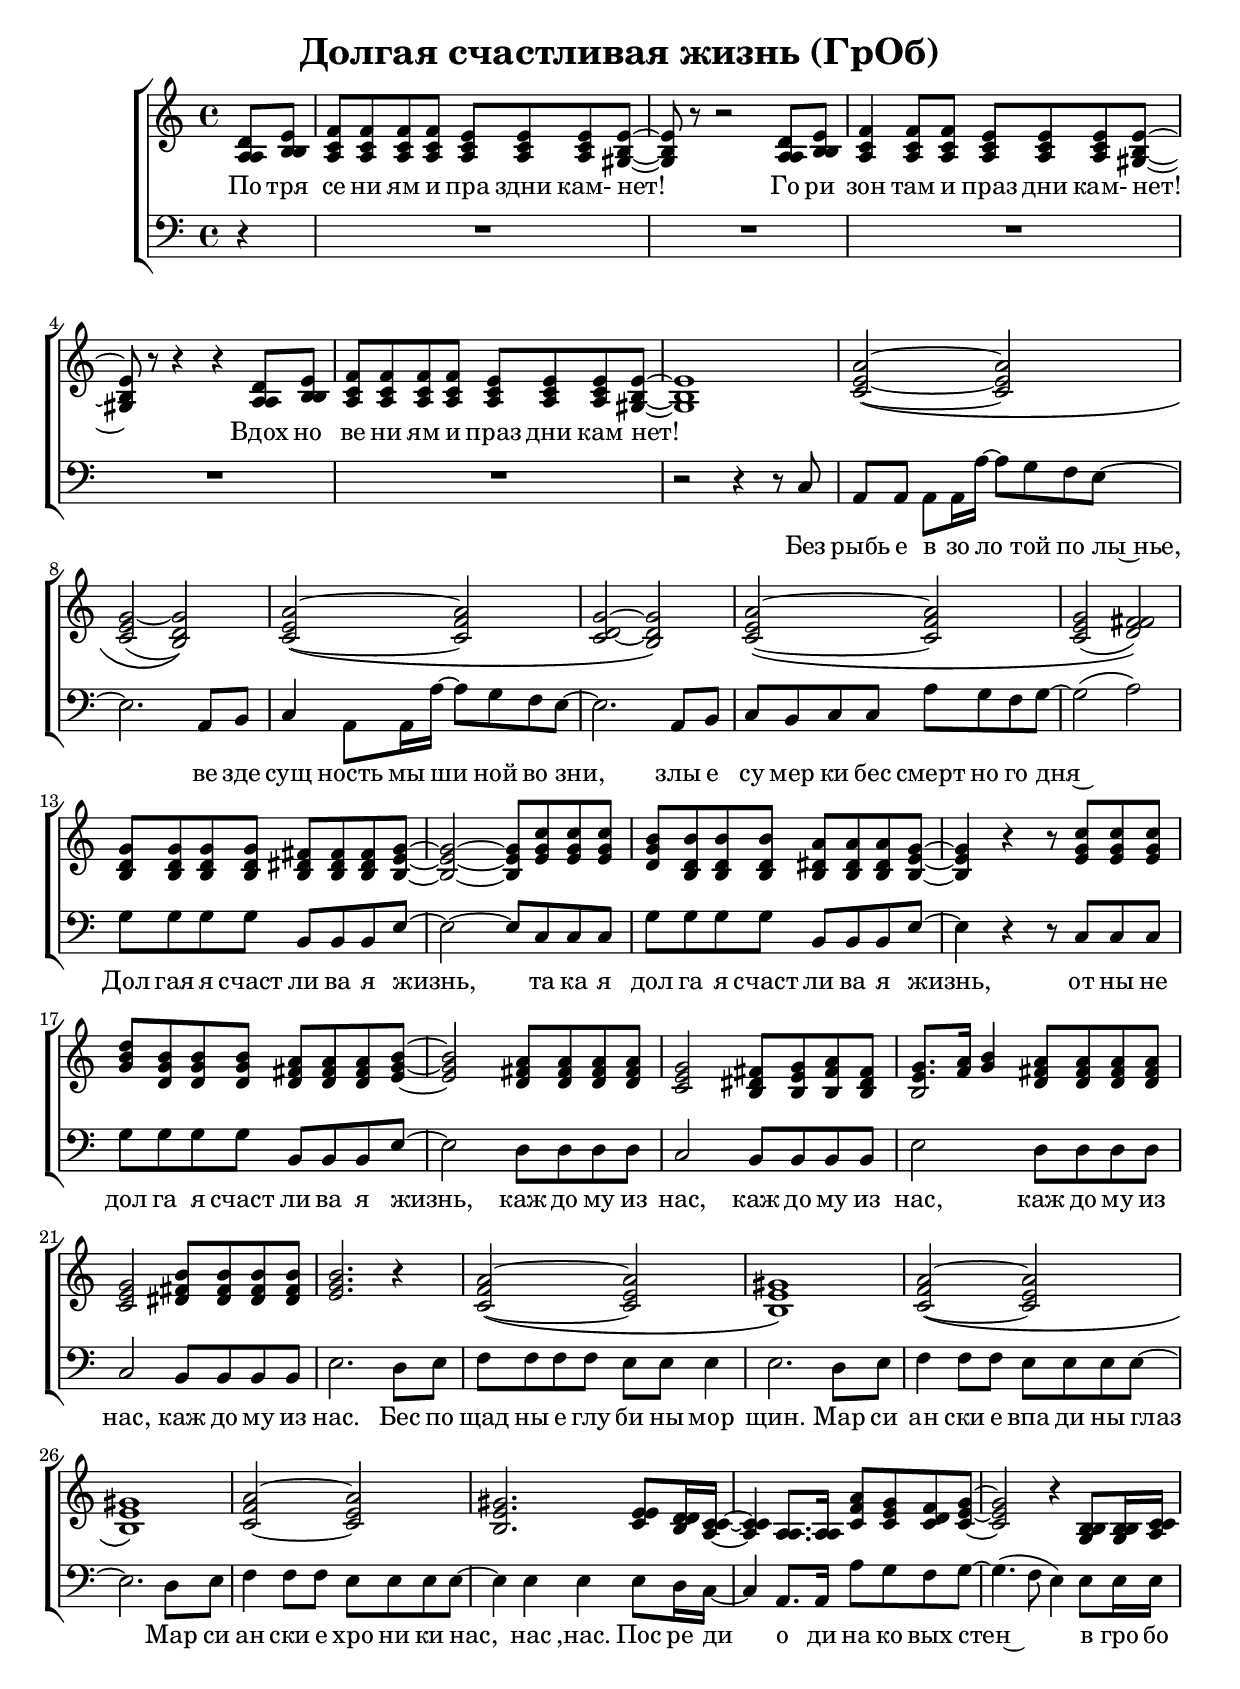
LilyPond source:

\version "2.18.0"  % necessary for upgrading to future LilyPond versions.

\header{
  title = "Долгая счастливая жизнь (ГрОб)"
}

global = {
  \key c \major
  \time 4/4
}

sopMusic = \relative {
  \partial 4 d'8 e | f f f f e e e e~ | e r8 r2 d8 e | f4 f8 f e e e e~ | e r8 r4 r4 d8 e |
  f f f f e e e e~ | e1 | a2~\( a | g~ g\) | a~\( a | g~ g\) |
  a~\( a | g( fis)\) | g8 g g g fis fis fis g~ | g2~ g8 c c c | b b b b a a a g~ |
  g4 r r8 c c c | d b b b a a a b~ | b2 a8 a a a | g2 fis8 g a fis |
  g8. a16 b4 a8 a a a | g2 b8 b b b | b2. r4 | a2~\( a | gis1\) | a2~\( a |
  gis1\) | a2~ a | gis2. e8 d16 c~ | c4  a8. a16 a'8 g f g~ | g2 r4 b,8 b16 c |
}

altoMusic = \relative {
  \partial 4 a8  b | c c c c c c c b~ | b r8 r2 a8 b | c4 c8 c c c c b~ | b r8 r4 r4 a8 b |
  c c c c c c c  b~ | b1 | e2~\( e | e( d)\) | e~\( f | d~ d\) |
  e\( f | e( fis)\) | d8 d d d dis dis dis e~ | e2~ e8 g g g | g d d d dis dis dis e~ |
  e4 r r8 g g g | b g g g fis fis fis g~ | g2 fis8 fis fis fis | e2 dis8 e fis dis |
  e8. f16 g4 fis8 fis fis fis | e2 fis8 fis fis fis | g2. r4 | f2\( e | e1\) | f2\( e |
  e1 | f2 e | e2. e8 d16 c~ | c4  a8. a16 f'8 e d e | e2 r4 b8 b16 c |
}

tenorMusic = \relative {
  \partial 4 a8 b | a a a a a a a gis~ | gis r8 r2 a8 b | a4 a8 a a a a gis~ | gis r8 r4 r4 a8 b | 
  a a a a a a a gis~ | gis1 | c2~\( c | c~ b\) | c~\( c | c~ b\) |
  c~\( c | c( d)\) | b8 b b b b b b b~ | b2~ b8 e e e | d b b b b b b b~ |
  b4 r r8 e e e | g d d d d d d e~ | e2 d8 d d d | c2 b8 b b b |
  b2 d8 d d d | c2 dis8 dis dis dis | e2. r4 | c2\( c | b1\) | c2\( c |
  b1 | c2~ c | b2. c8 b16 a~ | a4 a8. a16 c8 c c c | c2 r4 g8 g16 a |
}

bassMusic = \relative {
  \partial 4 d4\rest | R1*4 |
  | R1 | r2 r4 r8 c8 | a a a a16 a'~ a8 g f e~ | e2. a,8 b | c4 a8 a16 a'~ a8 g f e~ | e2. a,8 b |
  c b c c a' g f g~ | g2( a) | g8 g g g b, b b e~ | e2~ e8 c c c | g' g g g b, b b e~ |
  e4 r r8 c c c| g' g g g b, b b e~ | e2 d8 d d d | c2 b8 b b b |
  e2 d8 d d d | c2 b8 b b b | e2. d8 e | f f f f e e e4 | e2. d8 e | f4 f8 f e e e e~ |
  e2. d8 e | f4 f8 f e e e e~ | e4 e e e8 d16 c~ | c4  a8. a16 a'8 g f g~ | g4.( f8 e4) e8 e16 e |
}


altoWords = \lyricmode {
  По тря се ни ям и пра здни кам- нет! Го ри зон там и праз дни кам- нет! Вдох но
  ве ни ям и праз дни кам нет!
}

bassWords = \lyricmode {
 Без рыбь е в зо ло той по лы~нье, ве зде сущ ность мы ши ной во зни, злы е
 cу мер ки бес смерт но го дня~ Дол гая я счаст ли ва я жизнь, та ка я дол га я счаст ли ва я жизнь,
 от ны не дол га я счаст ли ва я жизнь, каж до му из нас, каж до му из
 нас, каж до му из нас, каж до му из нас. Бес по щад ны е глу би ны мор щин. Мар си ан ски е впа ди ны глаз
 Мар си ан ски е хро ни ки нас, нас ,нас. Пос ре ди о ди на ко вых стен~ в гро бо вых
}

\score {
  \layout { }
  \midi {
    \tempo 4 = 98
  }
  \new ChoirStaff <<
    \new Staff = "women" \with {midiInstrument = #"clarinet"} <<
      \new Voice = "sopranos" {
      <<
        \global \sopMusic
        \global \altoMusic
        \global \tenorMusic
      >>
      }
    >>
    \new Lyrics = "altos"
    \new Staff = "men" \with {midiInstrument = #"cello"}  <<
      \clef bass
      \new Voice = "basses" {
        <<
          \global \bassMusic
        >>
      }
    >>
    \context Lyrics = "" \lyricsto "sopranos" \altoWords
    \new Lyrics = "basses"
    \context Lyrics = "basses" \lyricsto "basses" \bassWords
  >>
}
